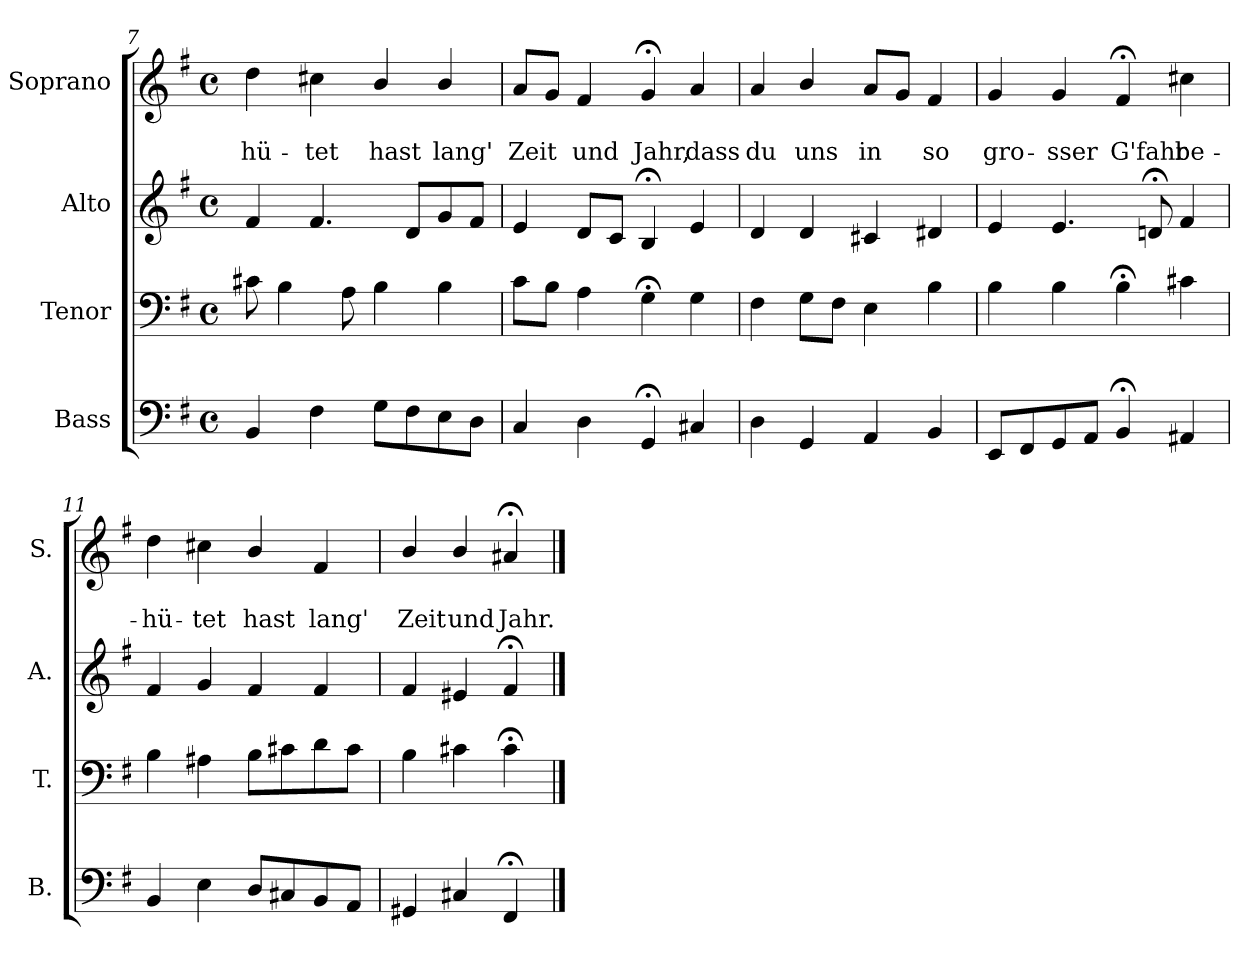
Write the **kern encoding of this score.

**kern	**kern	**kern	**kern	**text	**text
*part4	*part3	*part2	*part1	*part1	*part1
*staff4	*staff3	*staff2	*staff1	*staff1	*staff1
*I"Bass	*I"Tenor	*I"Alto	*I"Soprano	*	*
*I'B.	*I'T.	*I'A.	*I'S.	*	*
*clefF4	*clefF4	*clefG2	*clefG2	*	*
*k[f#]	*k[f#]	*k[f#]	*k[f#]	*	*
*G:	*G:	*G:	*e:	*	*
*M4/4	*M4/4	*M4/4	*M4/4	*	*
*met(c)	*met(c)	*met(c)	*met(c)	*	*
=7	=7	=7	=7	=7	=7
4BB/	8c#X\	4f#/	4dd\	.	-hü-
.	4B\	.	.	.	.
4F#\	.	4.f#/	4cc#X\	.	-tet
.	8A\	.	.	.	.
8G\L	4B\	.	4b/	.	hast
8F#\	.	8d/L	.	.	.
8E\	4B\	8g/	4b/	.	lang'
8D\J	.	8f#/J	.	.	.
=8	=8	=8	=8	=8	=8
4C/	8c\L	4e/	8a/L	.	Zeit
.	8B\J	.	8g/J	.	.
4D\	4A\	8d/L	4f#/	.	und
.	.	8c/J	.	.	.
4GG;</	4G;<\	4B;</	4g;</	.	Jahr,
4C#X/	4G\	4e/	4a/	.	dass
!!LO:PB:g=z
=9	=9	=9	=9	=9	=9
4D\	4F#\	4d/	4a/	.	du
4GG/	8G\L	4d/	4b/	.	uns
.	8F#\J	.	.	.	.
4AA/	4E\	4c#X/	8a/L	.	in
.	.	.	8g/J	.	.
4BB/	4B\	4d#X/	4f#/	.	so
=10	=10	=10	=10	=10	=10
8EE/L	4B\	4e/	4g/	.	gro-
8FF#/	.	.	.	.	.
8GG/	4B\	4.e/	4g/	.	-sser
8AA/J	.	.	.	.	.
4BB;</	4B;<\	.	4f#;</	.	G'fahr
.	.	8dn;</	.	.	.
4AA#X/	4c#X\	4f#/	4cc#X\	.	be-
=11	=11	=11	=11	=11	=11
4BB/	4B\	4f#/	4dd\	.	-hü-
4E\	4A#X\	4g/	4cc#X\	.	-tet
8D/L	8B\L	4f#/	4b/	.	hast
8C#X/	8c#X\	.	.	.	.
8BB/	8d\	4f#/	4f#/	.	lang'
8AA/J	8c#\J	.	.	.	.
=12	=12	=12	=12	=12	=12
4GG#X/	4B\	4f#/	4b/	.	Zeit
4C#X/	4c#X\	4e#X/	4b/	.	und
4FF#;</	4c#;<\	4f#;</	4a#X;</	.	Jahr.
==	==	==	==	==	==
*-	*-	*-	*-	*-	*-
